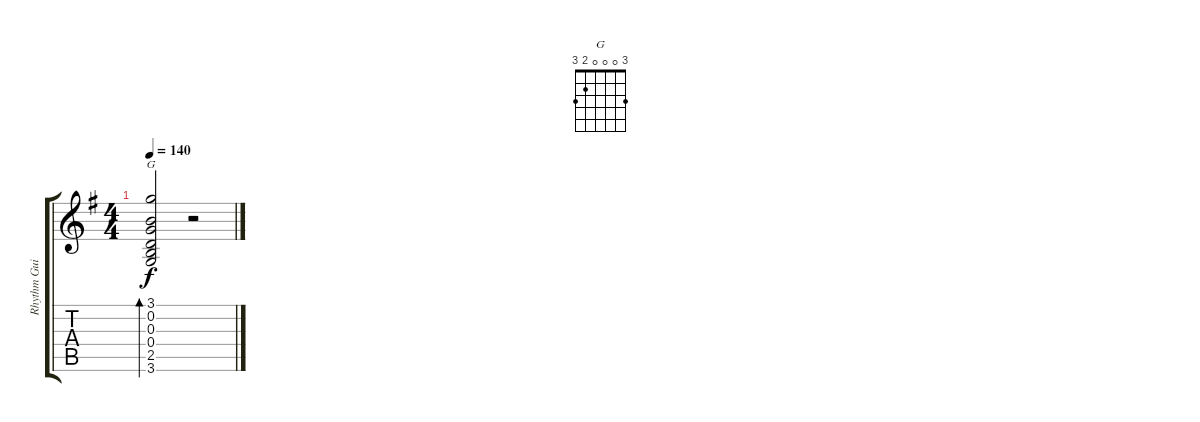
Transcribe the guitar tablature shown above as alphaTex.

\track ("Rhythm Guitar" "Rhythm Gui") {instrument distortionguitar}
\staff {score tabs}
\tuning (E4 B3 G3 D3 A2 E2) {hide}
\chord ("G" 3 0 0 0 2 3)
\ts (4 4)
\tempo 140
\clef g2
\ks g
(3.1 0.2 0.3 0.4 2.5 3.6).2{bd 60 ch "G" dy f} r.2
